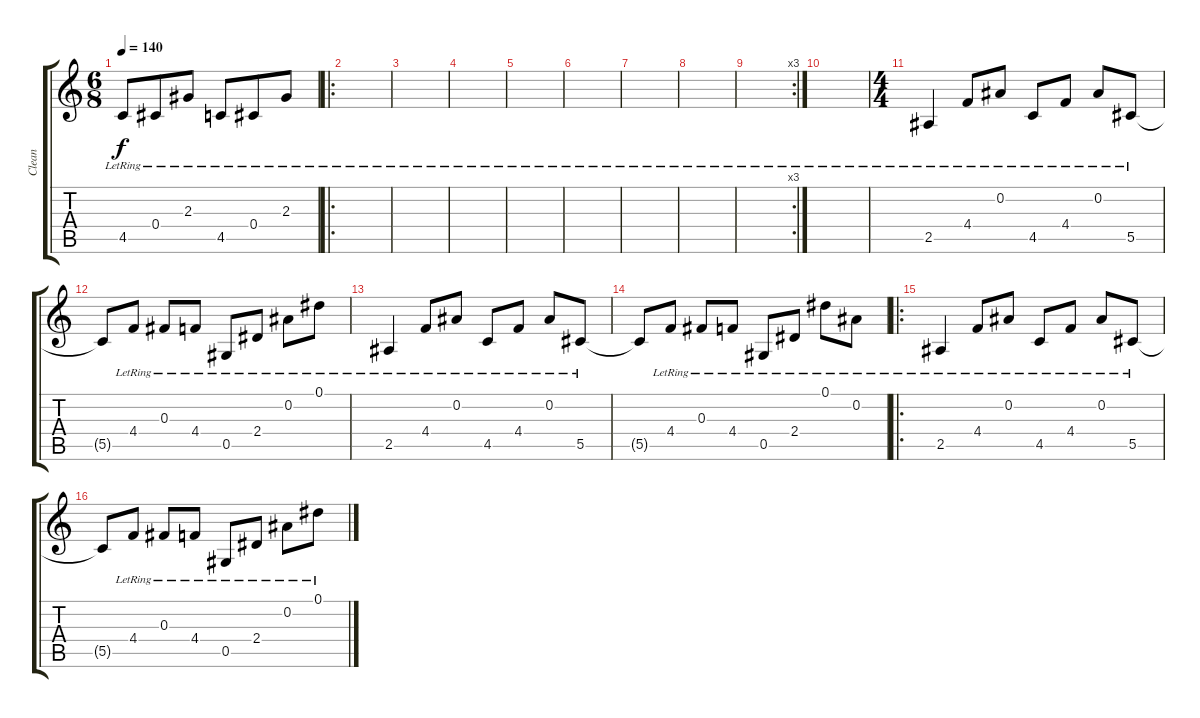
\track ("Clean" "Clean") {instrument electricguitarjazz}
\staff {score tabs}
\tuning (Eb4 Bb3 Gb3 Db3 Ab2 Eb2) {hide}
\ts (6 8)
\tempo 140
\clef g2
\ks c
4.5{lr}.8{dy f} 0.4{lr}.8 2.3{lr}.8 4.5{lr}.8 0.4{lr}.8 2.3{lr}.8 |
\ro
|
|
|
|
|
|
|
\rc 3
|
|
\ts (4 4)
2.5{lr}.4 4.4{lr}.8 0.2{lr}.8 4.5{lr}.8 4.4{lr}.8 0.2{lr}.8 5.5{lr}.8 |
5.5{t}.8 4.4{lr}.8 0.3{lr}.8 4.4{lr}.8 0.5{lr}.8 2.4{lr}.8 0.2{lr}.8 0.1{lr}.8 |
2.5{lr}.4 4.4{lr}.8 0.2{lr}.8 4.5{lr}.8 4.4{lr}.8 0.2{lr}.8 5.5{lr}.8 |
5.5{t}.8 4.4{lr}.8 0.3{lr}.8 4.4{lr}.8 0.5{lr}.8 2.4{lr}.8 0.1{lr}.8 0.2{lr}.8 |
\ro
2.5{lr}.4 4.4{lr}.8 0.2{lr}.8 4.5{lr}.8 4.4{lr}.8 0.2{lr}.8 5.5{lr}.8 |
5.5{t}.8 4.4{lr}.8 0.3{lr}.8 4.4{lr}.8 0.5{lr}.8 2.4{lr}.8 0.2{lr}.8 0.1{lr}.8
